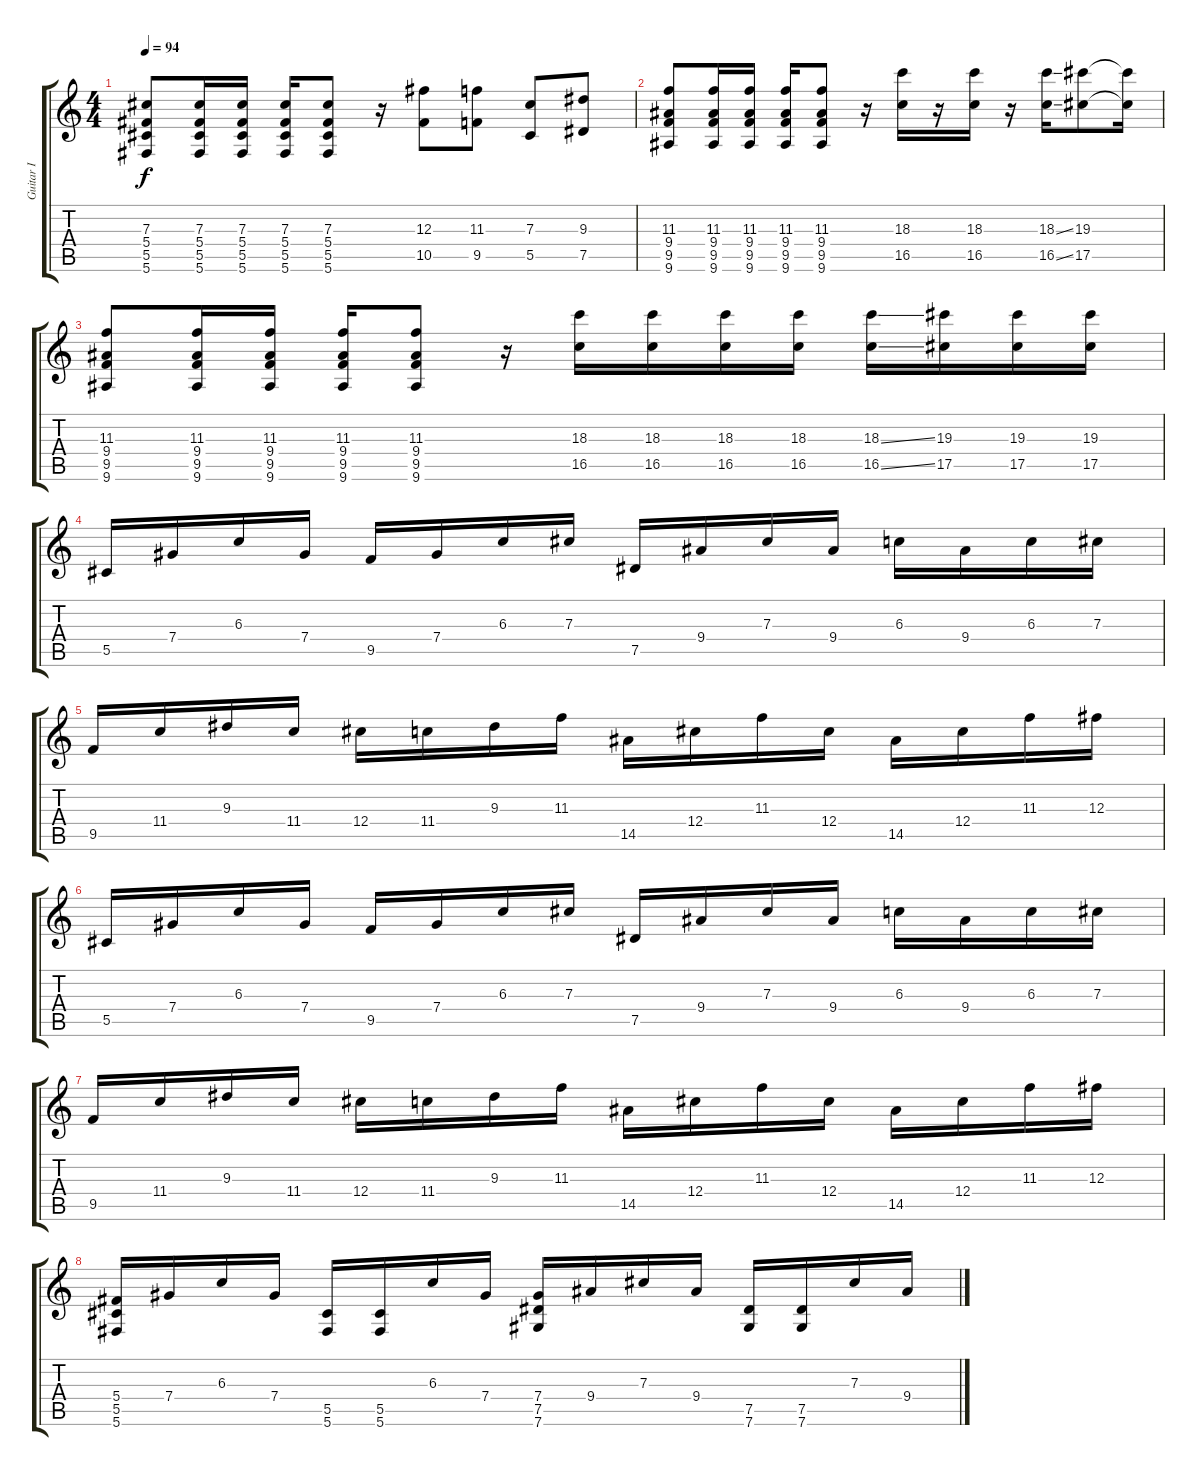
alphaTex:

\track ("Guitar I" "Guitar I") {instrument distortionguitar}
\staff {score tabs}
\tuning (Eb4 Bb3 Gb3 Db3 Ab2 Db2) {hide}
\ts (4 4)
\tempo 94
\clef g2
\ks c
(7.3 5.4 5.5 5.6).8{dy f} (7.3 5.4 5.5 5.6).16 (7.3 5.4 5.5 5.6).16 (7.3 5.4 5.5 5.6).16 (7.3 5.4 5.5 5.6).8 r.16 (12.3 10.5).8 (11.3 9.5).8 (7.3 5.5).8 (9.3 7.5).8 |
(11.3 9.4 9.5 9.6).8 (11.3 9.4 9.5 9.6).16 (11.3 9.4 9.5 9.6).16 (11.3 9.4 9.5 9.6).16 (11.3 9.4 9.5 9.6).8 r.16 (18.3 16.5).16 r.16 (18.3 16.5).16 r.16 (18.3{ss} 16.5{ss}).16 (19.3 17.5).8 (19.3{t} 17.5{t}).16 |
(11.3 9.4 9.5 9.6).8 (11.3 9.4 9.5 9.6).16 (11.3 9.4 9.5 9.6).16 (11.3 9.4 9.5 9.6).16 (11.3 9.4 9.5 9.6).8 r.16 (18.3 16.5).16 (18.3 16.5).16 (18.3 16.5).16 (18.3 16.5).16 (18.3{ss} 16.5{ss}).16 (19.3 17.5).16 (19.3 17.5).16 (19.3 17.5).16 |
5.5.16 7.4.16 6.3.16 7.4.16 9.5.16 7.4.16 6.3.16 7.3.16 7.5.16 9.4.16 7.3.16 9.4.16 6.3.16 9.4.16 6.3.16 7.3.16 |
9.5.16 11.4.16 9.3.16 11.4.16 12.4.16 11.4.16 9.3.16 11.3.16 14.5.16 12.4.16 11.3.16 12.4.16 14.5.16 12.4.16 11.3.16 12.3.16 |
5.5.16 7.4.16 6.3.16 7.4.16 9.5.16 7.4.16 6.3.16 7.3.16 7.5.16 9.4.16 7.3.16 9.4.16 6.3.16 9.4.16 6.3.16 7.3.16 |
9.5.16 11.4.16 9.3.16 11.4.16 12.4.16 11.4.16 9.3.16 11.3.16 14.5.16 12.4.16 11.3.16 12.4.16 14.5.16 12.4.16 11.3.16 12.3.16 |
(5.4 5.5 5.6).16 7.4.16 6.3.16 7.4.16 (5.5 5.6).16 (5.5 5.6).16 6.3.16 7.4.16 (7.4 7.5 7.6).16 9.4.16 7.3.16 9.4.16 (7.5 7.6).16 (7.5 7.6).16 7.3.16 9.4.16
